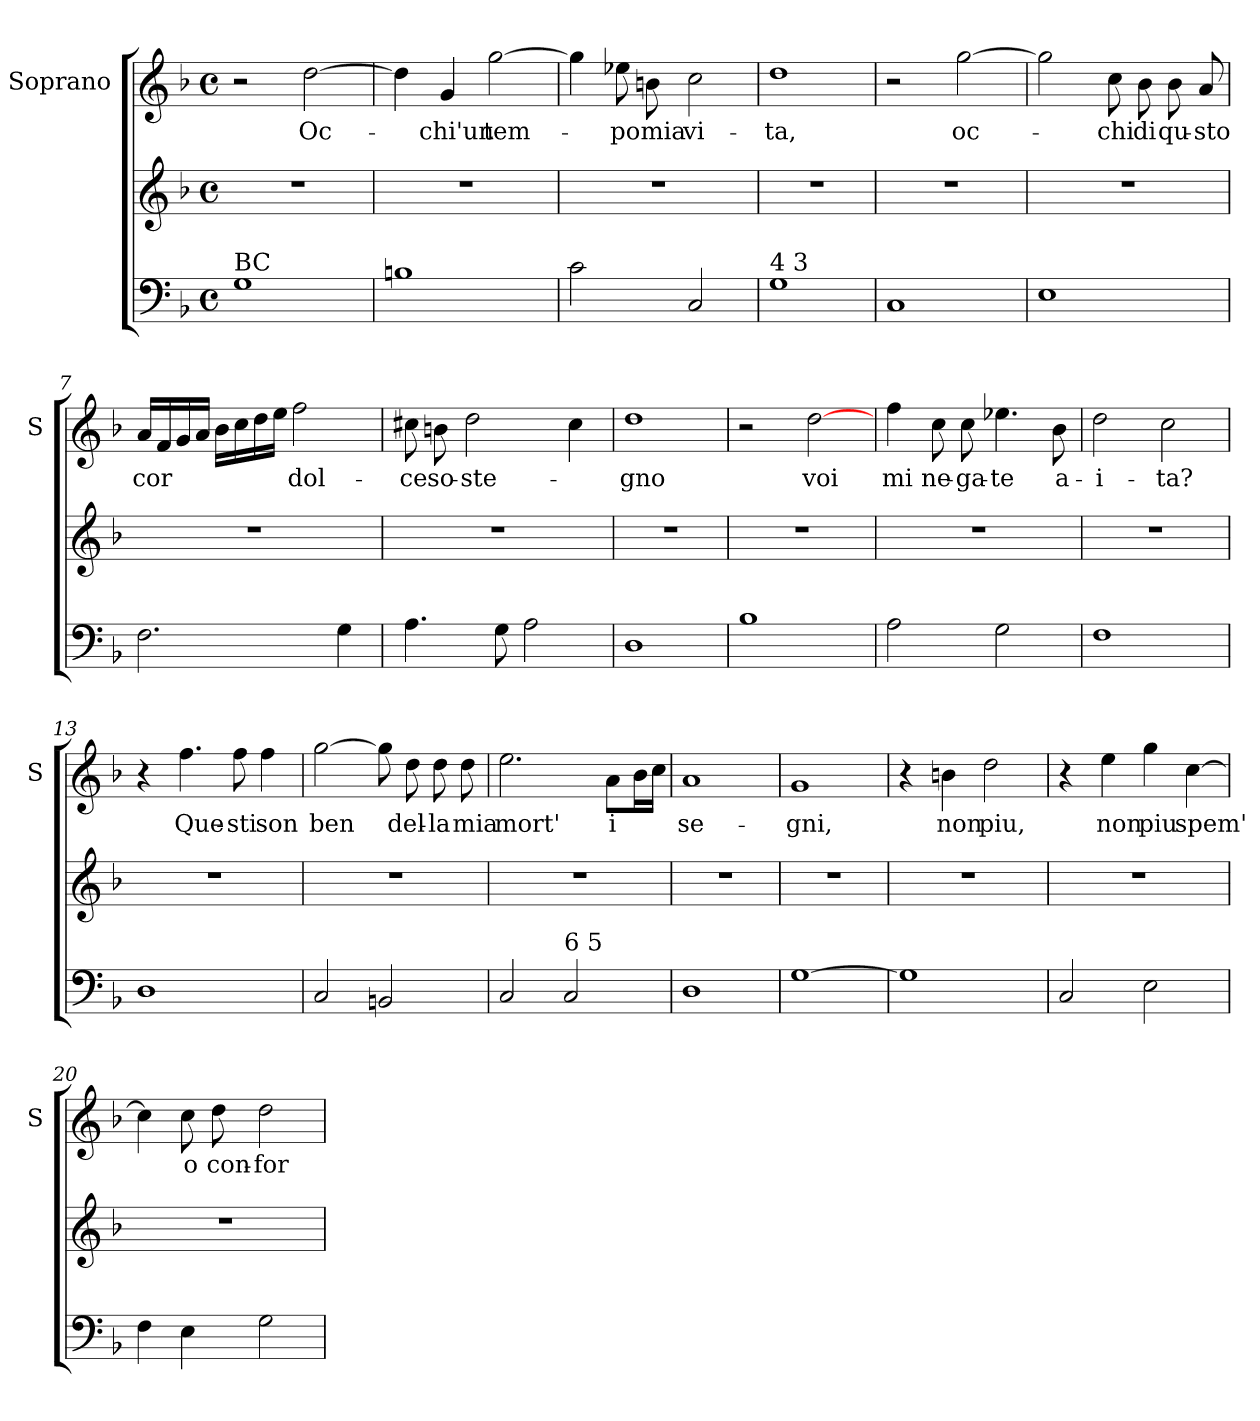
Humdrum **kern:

**kern	**kern	**kern	**text
*part2	*part2	*part1	*part1
*staff3	*staff2	*staff1	*staff1
*	*	*I"Soprano	*
*	*	*I'S	*
*clefF4	*clefG2	*clefG2	*
*k[b-]	*k[b-]	*k[b-]	*
*F:	*F:	*F:	*
*M4/4	*M4/4	*M4/4	*
*met(c)	*met(c)	*met(c)	*
=1	=1	=1	=1
!LO:TX:a:t=BC	!	!	!
1G	1r	2r	.
!	!	!	!LO:LY:b
.	.	[2dd\	Oc-
=2	=2	=2	=2
1Bn	1r	4dd\]	.
!	!	!	!LO:LY:b
.	.	4g/	-chi'un
!	!	!	!LO:LY:b
.	.	[2gg\	tem-
=3	=3	=3	=3
2c\	1r	4gg\]	.
!	!	!	!LO:LY:b
.	.	8ee-X\	-po
!	!	!	!LO:LY:b
.	.	8bn\	mia
!	!	!	!LO:LY:b
2C/	.	2cc\	vi-
=4	=4	=4	=4
!LO:TX:a:t=4 3	!	!	!
!	!	!	!LO:LY:b
1G	1r	1dd	-ta,
=5	=5	=5	=5
1C	1r	2r	.
!	!	!	!LO:LY:b
.	.	[2gg\	oc-
!!LO:LB:g=z
=6	=6	=6	=6
1E	1r	2gg\]	.
!	!	!	!LO:LY:b
.	.	8cc\	-chi
!	!	!	!LO:LY:b
.	.	8b-\	di
!	!	!	!LO:LY:b
.	.	8b-\	qu-
!	!	!	!LO:LY:b
.	.	8a/	-sto
=7	=7	=7	=7
!	!	!	!LO:LY:b
2.F\	1r	16a/LL	cor
.	.	16f/	.
.	.	16g/	.
.	.	16a/JJ	.
.	.	16b-\LL	.
.	.	16cc\	.
.	.	16dd\	.
.	.	16ee\JJ	.
!	!	!	!LO:LY:b
.	.	2ff\	dol-
4G\	.	.	.
=8	=8	=8	=8
!	!	!	!LO:LY:b
4.A\	1r	8cc#X\	-ce
!	!	!	!LO:LY:b
.	.	8bn\	so-
!	!	!	!LO:LY:b
.	.	2dd\	-ste-
8G\	.	.	.
2A\	.	.	.
.	.	4cc#\	.
=9	=9	=9	=9
!	!	!	!LO:LY:b
1D	1r	1dd	-gno
=10	=10	=10	=10
1B-	1r	2r	.
!	!	!	!LO:LY:b
.	.	[2dd\	voi
!!LO:LB:g=z
=11	=11	=11	=11
!	!	!	!LO:LY:b
2A\	1r	4ff\	mi
!	!	!	!LO:LY:b
.	.	8cc\	ne-
!	!	!	!LO:LY:b
.	.	8cc\	-ga-
!	!	!	!LO:LY:b
2G\	.	4.ee-X\	-te
!	!	!	!LO:LY:b
.	.	8b-\	a-
=12	=12	=12	=12
!	!	!	!LO:LY:b
1F	1r	2dd\	-i-
!	!	!	!LO:LY:b
.	.	2cc\	-ta?
=13	=13	=13	=13
1D	1r	4r	.
!	!	!	!LO:LY:b
.	.	4.ff\	Que-
!	!	!	!LO:LY:b
.	.	8ff\	-sti
!	!	!	!LO:LY:b
.	.	4ff\	son
=14	=14	=14	=14
!	!	!	!LO:LY:b
2C/	1r	[2gg\	ben
2BBn/	.	8gg\]	.
!	!	!	!LO:LY:b
.	.	8dd\	del-
!	!	!	!LO:LY:b
.	.	8dd\	-la
!	!	!	!LO:LY:b
.	.	8dd\	mia
=15	=15	=15	=15
!	!	!	!LO:LY:b
2C/	1r	2.ee\	mort'
!LO:TX:a:t=6 5	!	!	!
2C/	.	.	.
!	!	!	!LO:LY:b
.	.	8a\L	i
.	.	16b-\L	.
.	.	16cc\JJ	.
!!LO:PB:g=z
=16	=16	=16	=16
!	!	!	!LO:LY:b
1D	1r	1a	se-
=17	=17	=17	=17
!	!	!	!LO:LY:b
[1G	1r	1g	-gni,
=18	=18	=18	=18
1G]	1r	4r	.
!	!	!	!LO:LY:b
.	.	4bn\	non
!	!	!	!LO:LY:b
.	.	2dd\	piu,
=19	=19	=19	=19
2C/	1r	4r	.
!	!	!	!LO:LY:b
.	.	4ee\	non
!	!	!	!LO:LY:b
2E\	.	4gg\	piu
!	!	!	!LO:LY:b
.	.	[4cc\	spem'
=20	=20	=20	=20
4F\	1r	4cc\]	.
!	!	!	!LO:LY:b
4E\	.	8cc\	o
!	!	!	!LO:LY:b
.	.	8dd\	con-
!	!	!	!LO:LY:b
2G\	.	2dd\	-for-
=	=	=	=
*-	*-	*-	*-
